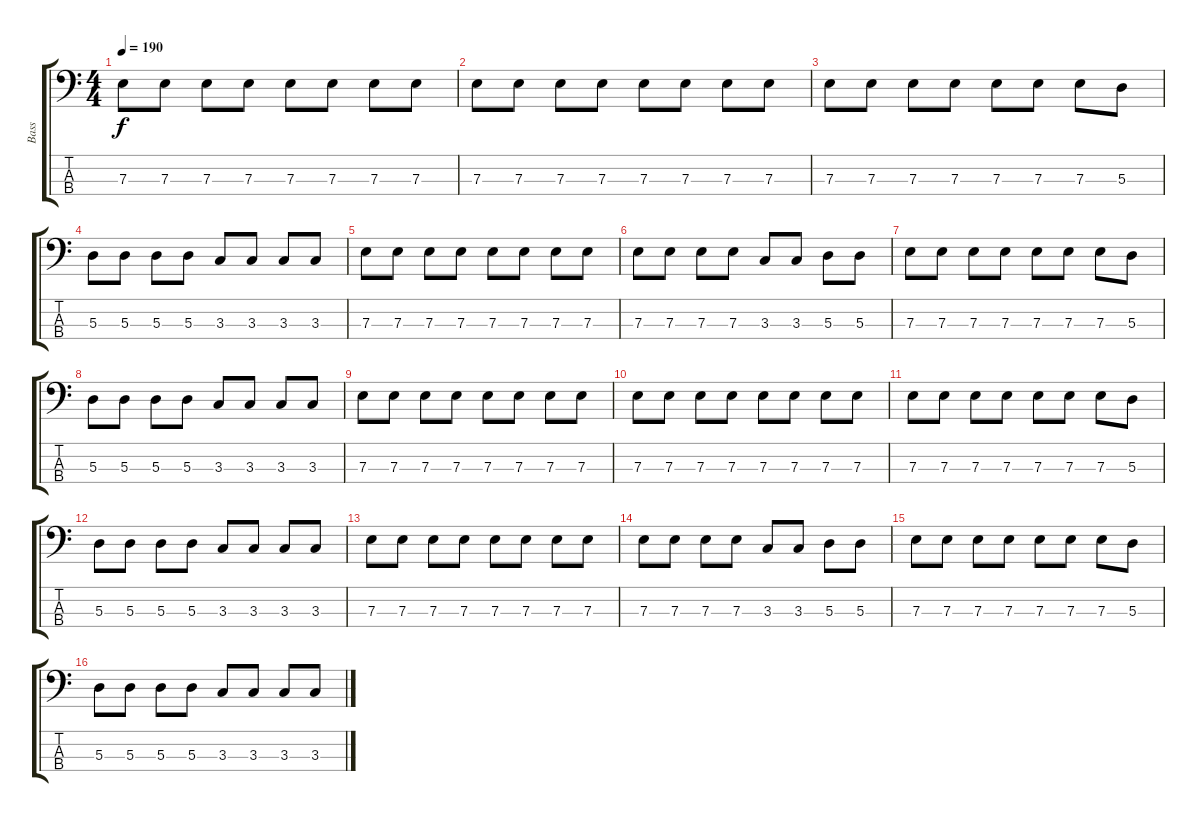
\track ("Bass" "Bass") {instrument electricbasspick}
\staff {score tabs}
\tuning (G2 D2 A1 E1) {hide}
\ts (4 4)
\tempo 190
\clef f4
\ks c
7.3.8{dy f} 7.3.8 7.3.8 7.3.8 7.3.8 7.3.8 7.3.8 7.3.8 |
7.3.8 7.3.8 7.3.8 7.3.8 7.3.8 7.3.8 7.3.8 7.3.8 |
7.3.8 7.3.8 7.3.8 7.3.8 7.3.8 7.3.8 7.3.8 5.3.8 |
5.3.8 5.3.8 5.3.8 5.3.8 3.3.8 3.3.8 3.3.8 3.3.8 |
7.3.8 7.3.8 7.3.8 7.3.8 7.3.8 7.3.8 7.3.8 7.3.8 |
7.3.8 7.3.8 7.3.8 7.3.8 3.3.8 3.3.8 5.3.8 5.3.8 |
7.3.8 7.3.8 7.3.8 7.3.8 7.3.8 7.3.8 7.3.8 5.3.8 |
5.3.8 5.3.8 5.3.8 5.3.8 3.3.8 3.3.8 3.3.8 3.3.8 |
7.3.8 7.3.8 7.3.8 7.3.8 7.3.8 7.3.8 7.3.8 7.3.8 |
7.3.8 7.3.8 7.3.8 7.3.8 7.3.8 7.3.8 7.3.8 7.3.8 |
7.3.8 7.3.8 7.3.8 7.3.8 7.3.8 7.3.8 7.3.8 5.3.8 |
5.3.8 5.3.8 5.3.8 5.3.8 3.3.8 3.3.8 3.3.8 3.3.8 |
7.3.8 7.3.8 7.3.8 7.3.8 7.3.8 7.3.8 7.3.8 7.3.8 |
7.3.8 7.3.8 7.3.8 7.3.8 3.3.8 3.3.8 5.3.8 5.3.8 |
7.3.8 7.3.8 7.3.8 7.3.8 7.3.8 7.3.8 7.3.8 5.3.8 |
5.3.8 5.3.8 5.3.8 5.3.8 3.3.8 3.3.8 3.3.8 3.3.8
